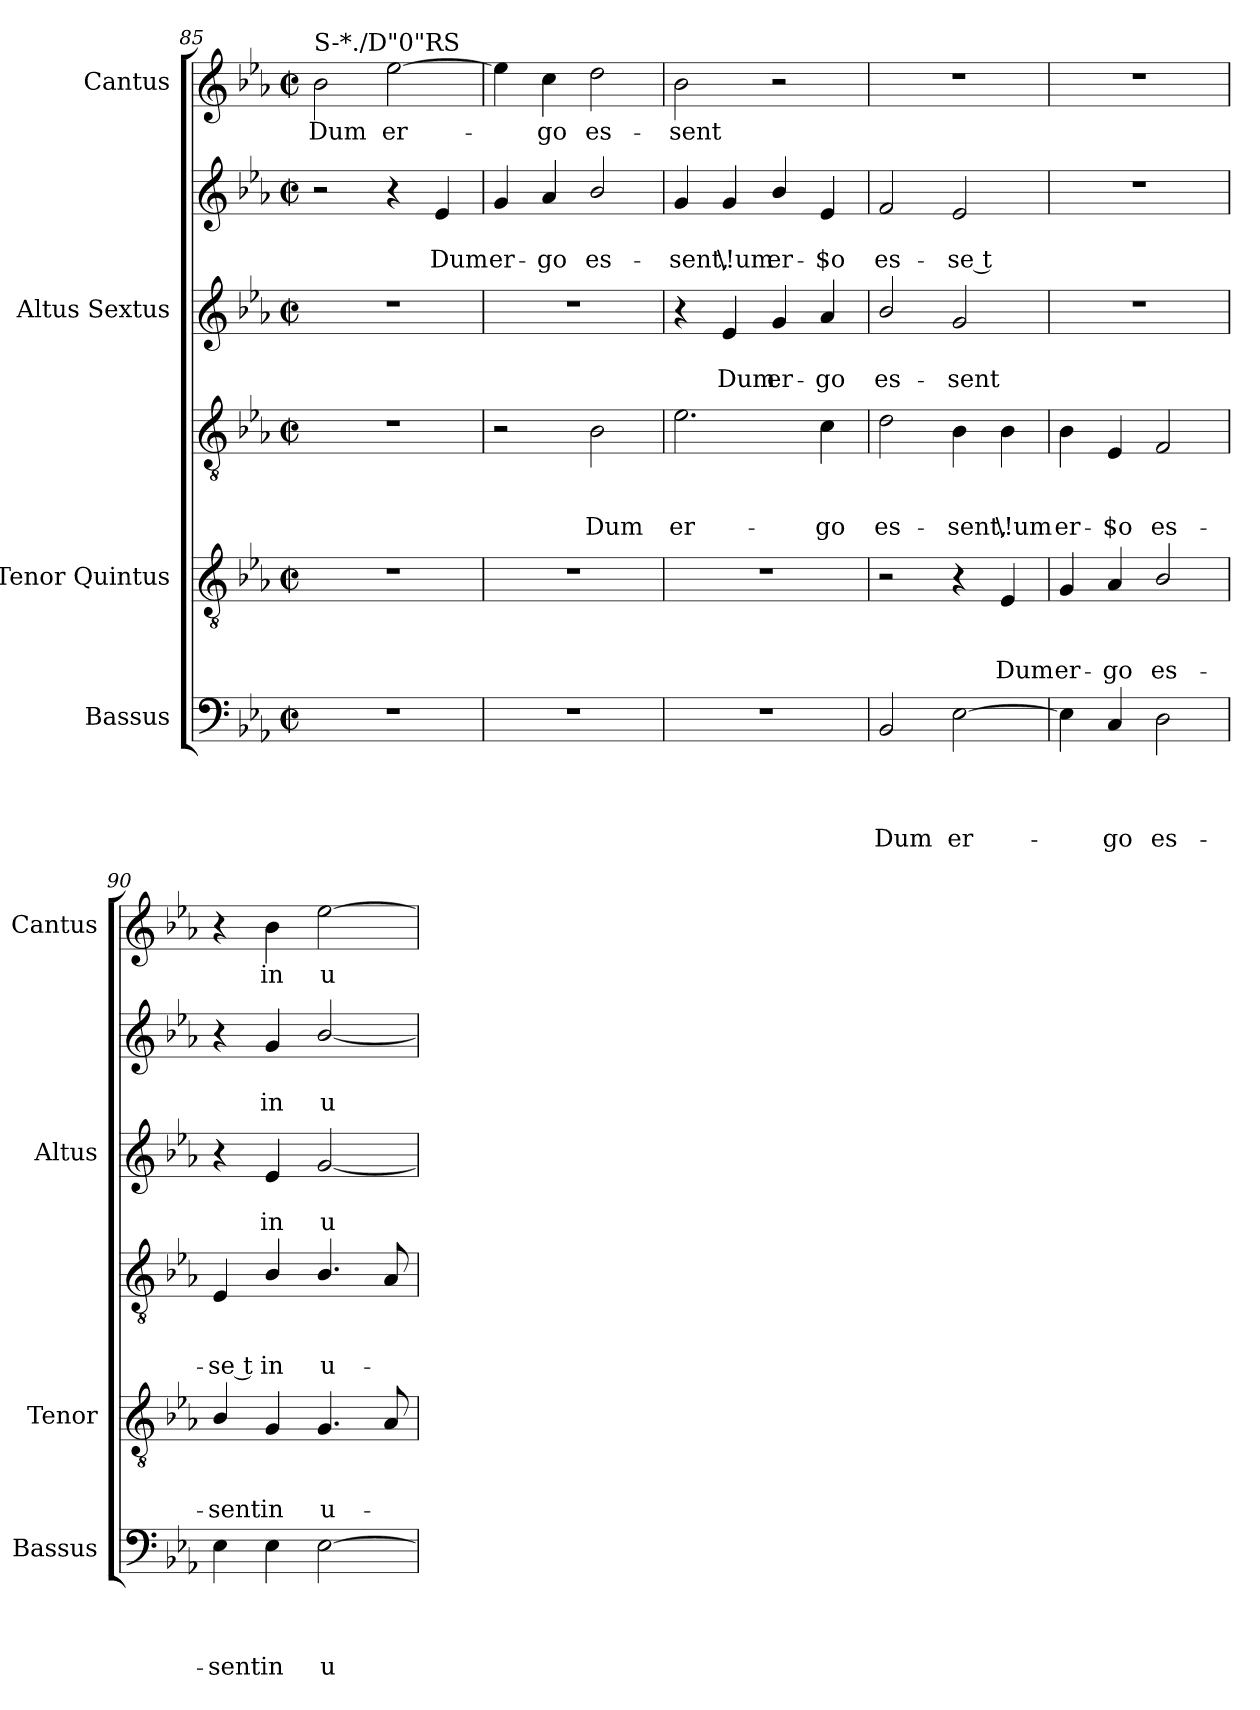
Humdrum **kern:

**kern	**text	**text	**text	**text	**kern	**text	**text	**text	**kern	**text	**text	**text	**kern	**text	**text	**kern	**text	**text	**kern	**text
*part4	*part4	*part4	*part4	*part4	*part3	*part3	*part3	*part3	*part3	*part3	*part3	*part3	*part2	*part2	*part2	*part2	*part2	*part2	*part1	*part1
*staff6	*staff6	*staff6	*staff6	*staff6	*staff5	*staff5	*staff5	*staff5	*staff4	*staff4	*staff4	*staff4	*staff3	*staff3	*staff3	*staff2	*staff2	*staff2	*staff1	*staff1
*I"Bassus	*	*	*	*	*I"Tenor Quintus	*	*	*	*	*	*	*	*I"Altus Sextus	*	*	*	*	*	*I"Cantus	*
*I'Bassus	*	*	*	*	*I'Tenor	*	*	*	*	*	*	*	*I'Altus	*	*	*	*	*	*I'Cantus	*
!!LO:LB:g=z
*clefF4	*	*	*	*	*clefGv2	*	*	*	*clefGv2	*	*	*	*clefG2	*	*	*clefG2	*	*	*clefG2	*
*k[b-e-a-]	*	*	*	*	*k[b-e-a-]	*	*	*	*k[b-e-a-]	*	*	*	*k[b-e-a-]	*	*	*k[b-e-a-]	*	*	*k[b-e-a-]	*
*E-:	*	*	*	*	*E-:	*	*	*	*E-:	*	*	*	*E-:	*	*	*E-:	*	*	*E-:	*
*M2/2	*	*	*	*	*M2/2	*	*	*	*M2/2	*	*	*	*M2/2	*	*	*M2/2	*	*	*M2/2	*
*met(c|)	*	*	*	*	*met(c|)	*	*	*	*met(c|)	*	*	*	*met(c|)	*	*	*met(c|)	*	*	*met(c|)	*
=85	=85	=85	=85	=85	=85	=85	=85	=85	=85	=85	=85	=85	=85	=85	=85	=85	=85	=85	=85	=85
!	!	!	!	!	!	!	!	!	!	!	!	!	!	!	!	!	!	!	!LO:TX:a:t=S-*./D"0"RS	!
!	!	!	!	!	!	!	!	!	!	!	!	!	!	!	!	!	!	!	!	!LO:LY:b
1r	.	.	.	.	1r	.	.	.	1r	.	.	.	1r	.	.	2r	.	.	2b-\	Dum
!	!	!	!	!	!	!	!	!	!	!	!	!	!	!	!	!	!	!	!	!LO:LY:b
.	.	.	.	.	.	.	.	.	.	.	.	.	.	.	.	4r	.	.	[>2ee-\	er-
!	!	!	!	!	!	!	!	!	!	!	!	!	!	!	!	!	!	!LO:LY:b	!	!
.	.	.	.	.	.	.	.	.	.	.	.	.	.	.	.	4e-/	.	Dum	.	.
=86	=86	=86	=86	=86	=86	=86	=86	=86	=86	=86	=86	=86	=86	=86	=86	=86	=86	=86	=86	=86
!	!	!	!	!	!	!	!	!	!	!	!	!	!	!	!	!	!	!LO:LY:b	!	!
1r	.	.	.	.	1r	.	.	.	2r	.	.	.	1r	.	.	4g/	.	er-	4ee-\]	.
!	!	!	!	!	!	!	!	!	!	!	!	!	!	!	!	!	!	!LO:LY:b	!	!LO:LY:b
.	.	.	.	.	.	.	.	.	.	.	.	.	.	.	.	4a-/	.	-go	4cc\	-go
!	!	!	!	!	!	!	!	!	!	!	!	!LO:LY:b	!	!	!	!	!	!LO:LY:b	!	!LO:LY:b
.	.	.	.	.	.	.	.	.	2B-\	.	.	Dum	.	.	.	2b-/	.	es-	2dd\	es-
=87	=87	=87	=87	=87	=87	=87	=87	=87	=87	=87	=87	=87	=87	=87	=87	=87	=87	=87	=87	=87
!	!	!	!	!	!	!	!	!	!	!	!	!LO:LY:b	!	!	!	!	!	!LO:LY:b	!	!LO:LY:b
1r	.	.	.	.	1r	.	.	.	2.e-\	.	.	er-	4r	.	.	4g/	.	-sent,	2b-\	-sent
!	!	!	!	!	!	!	!	!	!	!	!	!	!	!	!LO:LY:b	!	!	!LO:LY:b	!	!
.	.	.	.	.	.	.	.	.	.	.	.	.	4e-/	.	Dum	4g/	.	\!um	.	.
!	!	!	!	!	!	!	!	!	!	!	!	!	!	!	!LO:LY:b	!	!	!LO:LY:b	!	!
.	.	.	.	.	.	.	.	.	.	.	.	.	4g/	.	er-	4b-/	.	er-	2r	.
!	!	!	!	!	!	!	!	!	!	!	!	!LO:LY:b	!	!	!LO:LY:b	!	!	!LO:LY:b	!	!
.	.	.	.	.	.	.	.	.	4c\	.	.	-go	4a-/	.	-go	4e-/	.	-$o	.	.
=88	=88	=88	=88	=88	=88	=88	=88	=88	=88	=88	=88	=88	=88	=88	=88	=88	=88	=88	=88	=88
!	!	!	!	!LO:LY:b	!	!	!	!	!	!	!	!LO:LY:b	!	!	!LO:LY:b	!	!	!LO:LY:b	!	!
2BB-/	.	.	.	Dum	2r	.	.	.	2d\	.	.	es-	2b-/	.	es-	2f/	.	es-	1r	.
!	!	!	!	!LO:LY:b	!	!	!	!	!	!	!	!LO:LY:b	!	!	!LO:LY:b	!	!	!LO:LY:b:rj	!	!
[>2E-\	.	.	.	er-	4r	.	.	.	4B-\	.	.	-sent,	2g/	.	-sent	2e-/	.	-se t	.	.
!	!	!	!	!	!	!	!	!LO:LY:b	!	!	!	!LO:LY:b	!	!	!	!	!	!	!	!
.	.	.	.	.	4E-/	.	.	Dum	4B-\	.	.	\!um	.	.	.	.	.	.	.	.
=89	=89	=89	=89	=89	=89	=89	=89	=89	=89	=89	=89	=89	=89	=89	=89	=89	=89	=89	=89	=89
!	!	!	!	!	!	!	!	!LO:LY:b	!	!	!	!LO:LY:b	!	!	!	!	!	!	!	!
4E-\]	.	.	.	.	4G/	.	.	-er-	4B-\	.	.	er-	1r	.	.	1r	.	.	1r	.
!	!	!	!	!LO:LY:b	!	!	!	!LO:LY:b	!	!	!	!LO:LY:b	!	!	!	!	!	!	!	!
4C/	.	.	.	-go	4A-/	.	.	-go	4E-/	.	.	-$o	.	.	.	.	.	.	.	.
!	!	!	!	!LO:LY:b	!	!	!	!LO:LY:b	!	!	!	!LO:LY:b	!	!	!	!	!	!	!	!
2D\	.	.	.	es-	2B-/	.	.	es-	2F/	.	.	es-	.	.	.	.	.	.	.	.
=90	=90	=90	=90	=90	=90	=90	=90	=90	=90	=90	=90	=90	=90	=90	=90	=90	=90	=90	=90	=90
!	!	!	!	!LO:LY:b	!	!	!	!LO:LY:b	!	!	!	!LO:LY:b:rj	!	!	!	!	!	!	!	!
4E-\	.	.	.	-sent	4B-/	.	.	-sent	4E-/	.	.	-se t	4r	.	.	4r	.	.	4r	.
!	!	!	!	!LO:LY:b	!	!	!	!LO:LY:b	!	!	!	!LO:LY:b	!	!	!LO:LY:b	!	!	!LO:LY:b	!	!LO:LY:b
4E-\	.	.	.	in	4G/	.	.	in	4B-/	.	.	in	4e-/	.	-in	4g/	.	in	4b-\	in
!	!	!	!	!LO:LY:b	!	!	!	!LO:LY:b	!	!	!	!LO:LY:b	!	!	!LO:LY:b	!	!	!LO:LY:b	!	!LO:LY:b
[>2E-\	.	.	.	u-	4.G/	.	.	u-	4.B-/	.	.	u-	[<2g/	.	u-	[<2b-/	.	u-	[>2ee-\	u-
.	.	.	.	.	8A-/	.	.	.	8A-/	.	.	.	.	.	.	.	.	.	.	.
=	=	=	=	=	=	=	=	=	=	=	=	=	=	=	=	=	=	=	=	=
*-	*-	*-	*-	*-	*-	*-	*-	*-	*-	*-	*-	*-	*-	*-	*-	*-	*-	*-	*-	*-
